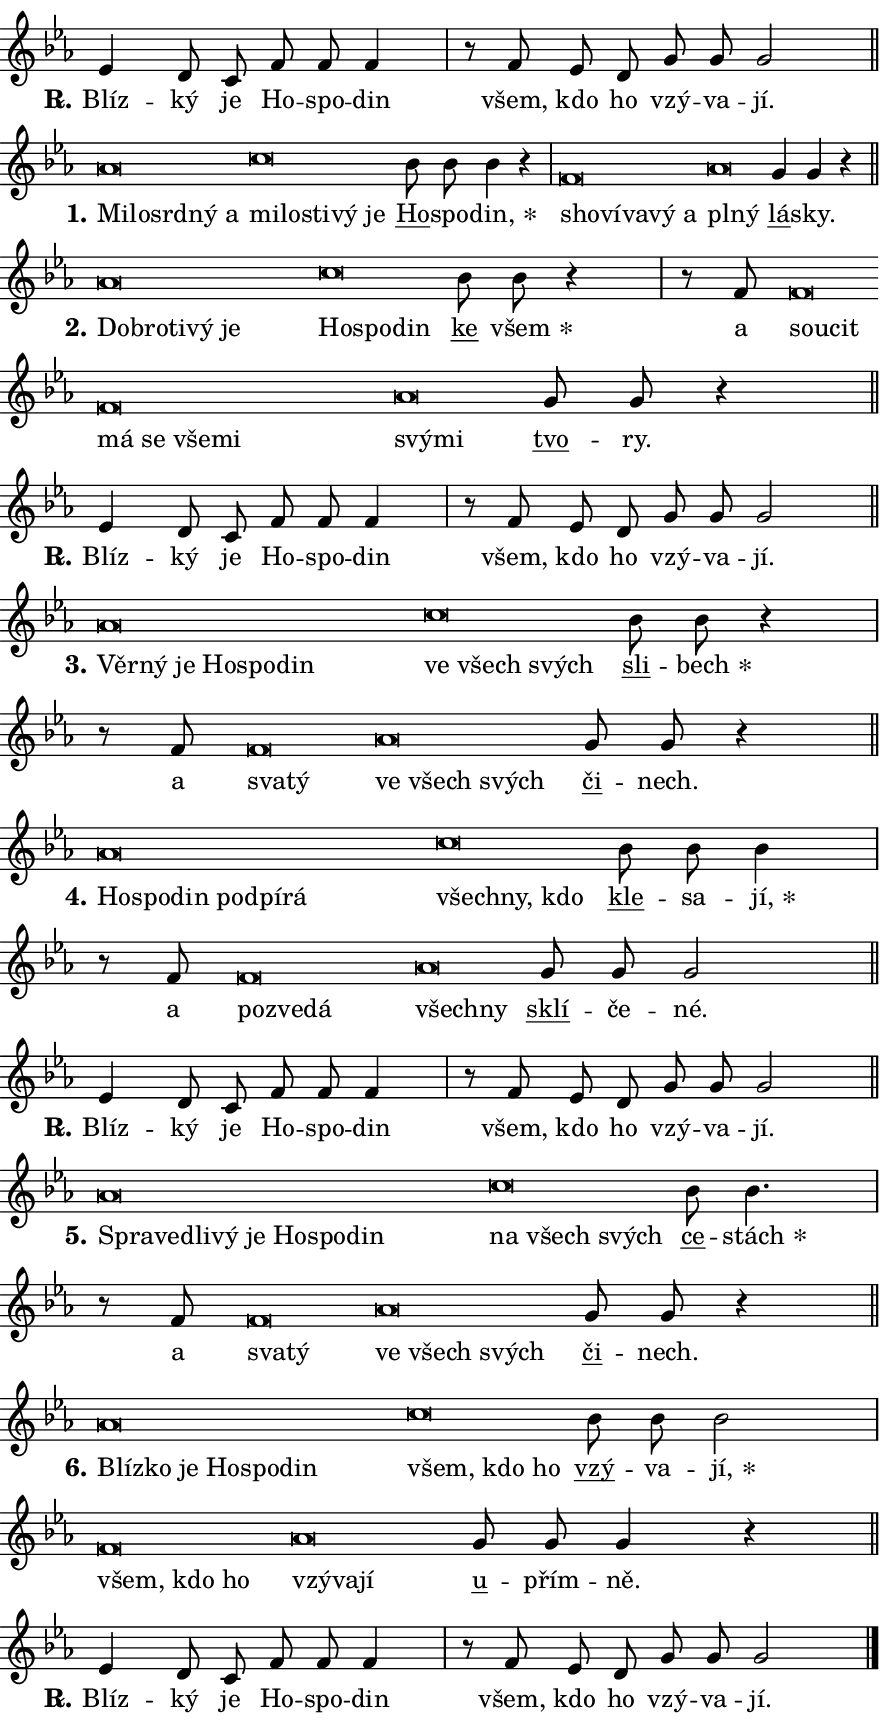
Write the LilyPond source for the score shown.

\version "2.24.0"
\header { tagline = "" }
\paper {
  indent = 0\cm
  top-margin = 0\cm
  right-margin = 0.13\cm % to fit lyric hyphens
  bottom-margin = 0\cm
  left-margin = 0\cm
  paper-width = 15\cm
  page-breaking = #ly:one-page-breaking
  system-system-spacing.basic-distance = #11
  score-system-spacing.basic-distance = #11
  ragged-last = ##f
}


%% Author: Thomas Morley
%% https://lists.gnu.org/archive/html/lilypond-user/2020-05/msg00002.html
#(define (line-position grob)
"Returns position of @var[grob} in current system:
   @code{'start}, if at first time-step
   @code{'end}, if at last time-step
   @code{'middle} otherwise
"
  (let* ((col (ly:item-get-column grob))
         (ln (ly:grob-object col 'left-neighbor))
         (rn (ly:grob-object col 'right-neighbor))
         (col-to-check-left (if (ly:grob? ln) ln col))
         (col-to-check-right (if (ly:grob? rn) rn col))
         (break-dir-left
           (and
             (ly:grob-property col-to-check-left 'non-musical #f)
             (ly:item-break-dir col-to-check-left)))
         (break-dir-right
           (and
             (ly:grob-property col-to-check-right 'non-musical #f)
             (ly:item-break-dir col-to-check-right))))
        (cond ((eqv? 1 break-dir-left) 'start)
              ((eqv? -1 break-dir-right) 'end)
              (else 'middle))))

#(define (tranparent-at-line-position vctor)
  (lambda (grob)
  "Relying on @code{line-position} select the relevant enry from @var{vctor}.
Used to determine transparency,"
    (case (line-position grob)
      ((end) (not (vector-ref vctor 0)))
      ((middle) (not (vector-ref vctor 1)))
      ((start) (not (vector-ref vctor 2))))))

noteHeadBreakVisibility =
#(define-music-function (break-visibility)(vector?)
"Makes @code{NoteHead}s transparent relying on @var{break-visibility}"
#{
  \override NoteHead.transparent =
    #(tranparent-at-line-position break-visibility)
#})

#(define delete-ledgers-for-transparent-note-heads
  (lambda (grob)
    "Reads whether a @code{NoteHead} is transparent.
If so this @code{NoteHead} is removed from @code{'note-heads} from
@var{grob}, which is supposed to be @code{LedgerLineSpanner}.
As a result ledgers are not printed for this @code{NoteHead}"
    (let* ((nhds-array (ly:grob-object grob 'note-heads))
           (nhds-list
             (if (ly:grob-array? nhds-array)
                 (ly:grob-array->list nhds-array)
                 '()))
           ;; Relies on the transparent-property being done before
           ;; Staff.LedgerLineSpanner.after-line-breaking is executed.
           ;; This is fragile ...
           (to-keep
             (remove
               (lambda (nhd)
                 (ly:grob-property nhd 'transparent #f))
               nhds-list)))
      ;; TODO find a better method to iterate over grob-arrays, similiar
      ;; to filter/remove etc for lists
      ;; For now rebuilt from scratch
      (set! (ly:grob-object grob 'note-heads)  '())
      (for-each
        (lambda (nhd)
          (ly:pointer-group-interface::add-grob grob 'note-heads nhd))
        to-keep))))

squashNotes = {
  \override NoteHead.X-extent = #'(-0.2 . 0.2)
  \override NoteHead.Y-extent = #'(-0.75 . 0)
  \override NoteHead.stencil =
    #(lambda (grob)
       (let ((pos (ly:grob-property grob 'staff-position)))
         (begin
           (if (< pos -7) (display "ERROR: Lower brevis then expected\n") (display ""))
           (if (<= pos -6) ly:text-interface::print ly:note-head::print))))
}
unSquashNotes = {
  \revert NoteHead.X-extent
  \revert NoteHead.Y-extent
  \revert NoteHead.stencil
}

hideNotes = \noteHeadBreakVisibility #begin-of-line-visible
unHideNotes = \noteHeadBreakVisibility #all-visible

% work-around for resetting accidentals
% https://lilypond.org/doc/v2.23/Documentation/notation/displaying-rhythms#unmetered-music
cadenzaMeasure = {
  \cadenzaOff
  \partial 1024 s1024
  \cadenzaOn
}

#(define-markup-command (accent layout props text) (markup?)
  "Underline accented syllable"
  (interpret-markup layout props
    #{\markup \override #'(offset . 4.3) \underline { #text }#}))

responsum = \markup \concat {
  "R" \hspace #-1.05 \path #0.1 #'((moveto 0 0.07) (lineto 0.9 0.8)) \hspace #0.05 "."
}

spaceSize = #0.6828661417322834 % exact space size for TeX Gyre Schola

\layout {
  \context {
    \Staff
    \remove "Time_signature_engraver"
    \override LedgerLineSpanner.after-line-breaking = #delete-ledgers-for-transparent-note-heads
  }
  \context {
    \Lyrics {
      \override LyricSpace.minimum-distance = \spaceSize
      \override LyricText.font-name = #"TeX Gyre Schola"
      \override LyricText.font-size = 1
      \override StanzaNumber.font-name = #"TeX Gyre Schola Bold"
      \override StanzaNumber.font-size = 1
    }
  }
  \context {
    \Score 
    \override NoteHead.text =
      #(lambda (grob) 
        (let ((pos (ly:grob-property grob 'staff-position)))
          #{\markup {
            \combine
              \halign #-0.55 \raise #(if (= pos -6) 0 0.5) \override #'(thickness . 2) \draw-line #'(3.2 . 0)
              \musicglyph "noteheads.sM1"
          }#}))
  }
}

% magnetic-lyrics.ily
%
%   written by
%     Jean Abou Samra <jean@abou-samra.fr>
%     Werner Lemberg <wl@gnu.org>
%
%   adapted by
%     Jiri Hon <jiri.hon@gmail.com>
%
% Version 2022-Apr-15

% https://www.mail-archive.com/lilypond-user@gnu.org/msg149350.html

#(define (Left_hyphen_pointer_engraver context)
   "Collect syllable-hyphen-syllable occurrences in lyrics and store
them in properties.  This engraver only looks to the left.  For
example, if the lyrics input is @code{foo -- bar}, it does the
following.

@itemize @bullet
@item
Set the @code{text} property of the @code{LyricHyphen} grob between
@q{foo} and @q{bar} to @code{foo}.

@item
Set the @code{left-hyphen} property of the @code{LyricText} grob with
text @q{foo} to the @code{LyricHyphen} grob between @q{foo} and
@q{bar}.
@end itemize

Use this auxiliary engraver in combination with the
@code{lyric-@/text::@/apply-@/magnetic-@/offset!} hook."
   (let ((hyphen #f)
         (text #f))
     (make-engraver
      (acknowledgers
       ((lyric-syllable-interface engraver grob source-engraver)
        (set! text grob)))
      (end-acknowledgers
       ((lyric-hyphen-interface engraver grob source-engraver)
        ;(when (not (grob::has-interface grob 'lyric-space-interface))
          (set! hyphen grob)));)
      ((stop-translation-timestep engraver)
       (when (and text hyphen)
         (ly:grob-set-object! text 'left-hyphen hyphen))
       (set! text #f)
       (set! hyphen #f)))))

#(define (lyric-text::apply-magnetic-offset! grob)
   "If the space between two syllables is less than the value in
property @code{LyricText@/.details@/.squash-threshold}, move the right
syllable to the left so that it gets concatenated with the left
syllable.

Use this function as a hook for
@code{LyricText@/.after-@/line-@/breaking} if the
@code{Left_@/hyphen_@/pointer_@/engraver} is active."
   (let ((hyphen (ly:grob-object grob 'left-hyphen #f)))
     (when hyphen
       (let ((left-text (ly:spanner-bound hyphen LEFT)))
         (when (grob::has-interface left-text 'lyric-syllable-interface)
           (let* ((common (ly:grob-common-refpoint grob left-text X))
                  (this-x-ext (ly:grob-extent grob common X))
                  (left-x-ext
                   (begin
                     ;; Trigger magnetism for left-text.
                     (ly:grob-property left-text 'after-line-breaking)
                     (ly:grob-extent left-text common X)))
                  ;; `delta` is the gap width between two syllables.
                  (delta (- (interval-start this-x-ext)
                            (interval-end left-x-ext)))
                  (details (ly:grob-property grob 'details))
                  (threshold (assoc-get 'squash-threshold details 0.2)))
             (when (< delta threshold)
               (let* (;; We have to manipulate the input text so that
                      ;; ligatures crossing syllable boundaries are not
                      ;; disabled.  For languages based on the Latin
                      ;; script this is essentially a beautification.
                      ;; However, for non-Western scripts it can be a
                      ;; necessity.
                      (lt (ly:grob-property left-text 'text))
                      (rt (ly:grob-property grob 'text))
                      (is-space (grob::has-interface hyphen 'lyric-space-interface))
                      (space (if is-space " " ""))
                      (extra-delta (if is-space spaceSize 0))
                      ;; Append new syllable.
                      (ltrt-space (if (and (string? lt) (string? rt))
                                (string-append lt space rt)
                                (make-concat-markup (list lt space rt))))
                      ;; Right-align `ltrt` to the right side.
                      (ltrt-space-markup (grob-interpret-markup
                               grob
                               (make-translate-markup
                                (cons (interval-length this-x-ext) 0)
                                (make-right-align-markup ltrt-space)))))
                 (begin
                   ;; Don't print `left-text`.
                   (ly:grob-set-property! left-text 'stencil #f)
                   ;; Set text and stencil (which holds all collected
                   ;; syllables so far) and shift it to the left.
                   (ly:grob-set-property! grob 'text ltrt-space)
                   (ly:grob-set-property! grob 'stencil ltrt-space-markup)
                   (ly:grob-translate-axis! grob (- (- delta extra-delta)) X))))))))))


#(define (lyric-hyphen::displace-bounds-first grob)
   ;; Make very sure this callback isn't triggered too early.
   (let ((left (ly:spanner-bound grob LEFT))
         (right (ly:spanner-bound grob RIGHT)))
     (ly:grob-property left 'after-line-breaking)
     (ly:grob-property right 'after-line-breaking)
     (ly:lyric-hyphen::print grob)))

squashThreshold = #0.4

\layout {
  \context {
    \Lyrics
    \consists #Left_hyphen_pointer_engraver
    \override LyricText.after-line-breaking =
      #lyric-text::apply-magnetic-offset!
    \override LyricHyphen.stencil = #lyric-hyphen::displace-bounds-first
    \override LyricText.details.squash-threshold = \squashThreshold
    \override LyricHyphen.minimum-distance = 0
    \override LyricHyphen.minimum-length = \squashThreshold
  }
}

squashText = \override LyricText.details.squash-threshold = 9999
unSquashText = \override LyricText.details.squash-threshold = \squashThreshold

leftText = \override LyricText.self-alignment-X = #LEFT
unLeftText = \revert LyricText.self-alignment-X

starOffset = #(lambda (grob) 
                (let ((x_offset (ly:self-alignment-interface::aligned-on-x-parent grob)))
                  (if (= x_offset 0) 0 (+ x_offset 1.2))))

star = #(define-music-function (syllable)(string?)
"Append star separator at the end of a syllable"
#{
  \once \override LyricText.X-offset = #starOffset
  \lyricmode { \markup {
    #syllable
    \override #'((font-name . "TeX Gyre Schola Bold")) \hspace #0.2 \lower #0.65 \larger "*"
  } }
#})

starAccent = #(define-music-function (syllable)(string?)
"Append star separator at the end of a syllable and make accent"
#{
  \once \override LyricText.X-offset = #starOffset
  \lyricmode { \markup {
    \accent #syllable
    \override #'((font-name . "TeX Gyre Schola Bold")) \hspace #0.2 \lower #0.65 \larger "*"
  } }
#})

breath = #(define-music-function (syllable)(string?)
"Append breathing indicator at the end of a syllable"
#{
  \lyricmode { \markup { #syllable "+" } }
#})

optionalBreath = #(define-music-function (syllable)(string?)
"Append optional breathing indicator at the end of a syllable"
#{
  \lyricmode { \markup { #syllable "(+)" } }
#})


\score {
    <<
        \new Voice = "melody" { \cadenzaOn \key es \major \relative { es'4 d8 c f f f4 \cadenzaMeasure \bar "|" r8 f es d \bar "" g g g2 \cadenzaMeasure \bar "||" \break } }
        \new Lyrics \lyricsto "melody" { \lyricmode { \set stanza = \responsum
Blíz -- ký je Ho -- spo -- din všem, kdo ho vzý -- va -- jí. } }
    >>
    \layout {}
}

\score {
    <<
        \new Voice = "melody" { \cadenzaOn \key es \major \relative { \squashNotes as'\breve*1/16 \hideNotes \breve*1/16 \bar "" \breve*1/16 \bar "" \breve*1/16 \breve*1/16 \bar "" \unHideNotes \unSquashNotes \squashNotes c\breve*1/16 \hideNotes \breve*1/16 \bar "" \breve*1/16 \bar "" \breve*1/16 \breve*1/16 \bar "" \unHideNotes \unSquashNotes \bar "" bes8 bes bes4 r \cadenzaMeasure \bar "|" \squashNotes f\breve*1/16 \hideNotes \breve*1/16 \bar "" \breve*1/16 \bar "" \breve*1/16 \breve*1/16 \bar "" \unHideNotes \unSquashNotes \squashNotes as\breve*1/16 \hideNotes \breve*1/16 \bar "" \unHideNotes \unSquashNotes \bar "" g4 g r \cadenzaMeasure \bar "||" \break } }
        \new Lyrics \lyricsto "melody" { \lyricmode { \set stanza = "1."
\leftText Mi -- \squashText lo -- srd -- ný a \unSquashText mi -- \squashText lo -- sti -- vý je \unLeftText \unSquashText \markup \accent Ho -- spo -- \star din, \leftText sho -- \squashText ví -- va -- vý a \unSquashText pl -- \squashText ný \unLeftText \unSquashText \markup \accent lá -- sky. } }
    >>
    \layout {}
}

\score {
    <<
        \new Voice = "melody" { \cadenzaOn \key es \major \relative { \squashNotes as'\breve*1/16 \hideNotes \breve*1/16 \bar "" \breve*1/16 \bar "" \breve*1/16 \breve*1/16 \bar "" \unHideNotes \unSquashNotes \squashNotes c\breve*1/16 \hideNotes \breve*1/16 \breve*1/16 \bar "" \unHideNotes \unSquashNotes \bar "" bes8 bes r4 \cadenzaMeasure \bar "|" r8 f \squashNotes f\breve*1/16 \hideNotes \breve*1/16 \bar "" \breve*1/16 \bar "" \breve*1/16 \bar "" \breve*1/16 \breve*1/16 \bar "" \unHideNotes \unSquashNotes \squashNotes as\breve*1/16 \hideNotes \breve*1/16 \bar "" \unHideNotes \unSquashNotes \bar "" g8 g r4 \cadenzaMeasure \bar "||" \break } }
        \new Lyrics \lyricsto "melody" { \lyricmode { \set stanza = "2."
\leftText Dob -- \squashText ro -- ti -- vý je \unSquashText Ho -- \squashText spo -- din \unLeftText \unSquashText \markup \accent ke \star všem a \leftText sou -- \squashText cit má se vše -- mi \unSquashText svý -- \squashText mi \unLeftText \unSquashText \markup \accent tvo -- ry. } }
    >>
    \layout {}
}

\score {
    <<
        \new Voice = "melody" { \cadenzaOn \key es \major \relative { es'4 d8 c f f f4 \cadenzaMeasure \bar "|" r8 f es d \bar "" g g g2 \cadenzaMeasure \bar "||" \break } }
        \new Lyrics \lyricsto "melody" { \lyricmode { \set stanza = \responsum
Blíz -- ký je Ho -- spo -- din všem, kdo ho vzý -- va -- jí. } }
    >>
    \layout {}
}

\score {
    <<
        \new Voice = "melody" { \cadenzaOn \key es \major \relative { \squashNotes as'\breve*1/16 \hideNotes \breve*1/16 \bar "" \breve*1/16 \bar "" \breve*1/16 \bar "" \breve*1/16 \breve*1/16 \bar "" \unHideNotes \unSquashNotes \squashNotes c\breve*1/16 \hideNotes \breve*1/16 \breve*1/16 \bar "" \unHideNotes \unSquashNotes \bar "" bes8 bes r4 \cadenzaMeasure \bar "|" r8 f \squashNotes f\breve*1/16 \hideNotes \breve*1/16 \bar "" \unHideNotes \unSquashNotes \squashNotes as\breve*1/16 \hideNotes \breve*1/16 \breve*1/16 \bar "" \unHideNotes \unSquashNotes \bar "" g8 g r4 \cadenzaMeasure \bar "||" \break } }
        \new Lyrics \lyricsto "melody" { \lyricmode { \set stanza = "3."
\leftText Věr -- \squashText ný je Ho -- spo -- din \unSquashText ve \squashText všech svých \unLeftText \unSquashText \markup \accent sli -- \star bech a \leftText sva -- \squashText tý \unSquashText ve \squashText všech svých \unLeftText \unSquashText \markup \accent či -- nech. } }
    >>
    \layout {}
}

\score {
    <<
        \new Voice = "melody" { \cadenzaOn \key es \major \relative { \squashNotes as'\breve*1/16 \hideNotes \breve*1/16 \bar "" \breve*1/16 \bar "" \breve*1/16 \bar "" \breve*1/16 \breve*1/16 \bar "" \unHideNotes \unSquashNotes \squashNotes c\breve*1/16 \hideNotes \breve*1/16 \breve*1/16 \bar "" \unHideNotes \unSquashNotes \bar "" bes8 bes bes4 \cadenzaMeasure \bar "|" r8 f \squashNotes f\breve*1/16 \hideNotes \breve*1/16 \breve*1/16 \bar "" \unHideNotes \unSquashNotes \squashNotes as\breve*1/16 \hideNotes \breve*1/16 \bar "" \unHideNotes \unSquashNotes \bar "" g8 g g2 \cadenzaMeasure \bar "||" \break } }
        \new Lyrics \lyricsto "melody" { \lyricmode { \set stanza = "4."
\leftText Ho -- \squashText spo -- din pod -- pí -- rá \unSquashText všech -- \squashText ny, kdo \unLeftText \unSquashText \markup \accent kle -- sa -- \star jí, a \leftText po -- \squashText zve -- dá \unSquashText všech -- \squashText ny \unLeftText \unSquashText \markup \accent sklí -- če -- né. } }
    >>
    \layout {}
}

\score {
    <<
        \new Voice = "melody" { \cadenzaOn \key es \major \relative { es'4 d8 c f f f4 \cadenzaMeasure \bar "|" r8 f es d \bar "" g g g2 \cadenzaMeasure \bar "||" \break } }
        \new Lyrics \lyricsto "melody" { \lyricmode { \set stanza = \responsum
Blíz -- ký je Ho -- spo -- din všem, kdo ho vzý -- va -- jí. } }
    >>
    \layout {}
}

\score {
    <<
        \new Voice = "melody" { \cadenzaOn \key es \major \relative { \squashNotes as'\breve*1/16 \hideNotes \breve*1/16 \bar "" \breve*1/16 \bar "" \breve*1/16 \bar "" \breve*1/16 \bar "" \breve*1/16 \bar "" \breve*1/16 \breve*1/16 \bar "" \unHideNotes \unSquashNotes \squashNotes c\breve*1/16 \hideNotes \breve*1/16 \breve*1/16 \bar "" \unHideNotes \unSquashNotes \bar "" bes8 bes4. \cadenzaMeasure \bar "|" r8 f \squashNotes f\breve*1/16 \hideNotes \breve*1/16 \bar "" \unHideNotes \unSquashNotes \squashNotes as\breve*1/16 \hideNotes \breve*1/16 \breve*1/16 \bar "" \unHideNotes \unSquashNotes \bar "" g8 g r4 \cadenzaMeasure \bar "||" \break } }
        \new Lyrics \lyricsto "melody" { \lyricmode { \set stanza = "5."
\leftText Spra -- \squashText ve -- dli -- vý je Ho -- spo -- din \unSquashText na \squashText všech svých \unLeftText \unSquashText \markup \accent ce -- \star stách a \leftText sva -- \squashText tý \unSquashText ve \squashText všech svých \unLeftText \unSquashText \markup \accent či -- nech. } }
    >>
    \layout {}
}

\score {
    <<
        \new Voice = "melody" { \cadenzaOn \key es \major \relative { \squashNotes as'\breve*1/16 \hideNotes \breve*1/16 \bar "" \breve*1/16 \bar "" \breve*1/16 \bar "" \breve*1/16 \breve*1/16 \bar "" \unHideNotes \unSquashNotes \squashNotes c\breve*1/16 \hideNotes \breve*1/16 \breve*1/16 \bar "" \unHideNotes \unSquashNotes \bar "" bes8 bes bes2 \cadenzaMeasure \bar "|" \squashNotes f\breve*1/16 \hideNotes \breve*1/16 \breve*1/16 \bar "" \unHideNotes \unSquashNotes \squashNotes as\breve*1/16 \hideNotes \breve*1/16 \breve*1/16 \bar "" \unHideNotes \unSquashNotes \bar "" g8 g g4 r \cadenzaMeasure \bar "||" \break } }
        \new Lyrics \lyricsto "melody" { \lyricmode { \set stanza = "6."
\leftText Blíz -- \squashText ko je Ho -- spo -- din \unSquashText všem, \squashText kdo ho \unLeftText \unSquashText \markup \accent vzý -- va -- \star jí, \leftText všem, \squashText kdo ho \unSquashText vzý -- \squashText va -- jí \unLeftText \unSquashText \markup \accent u -- přím -- ně. } }
    >>
    \layout {}
}

\score {
    <<
        \new Voice = "melody" { \cadenzaOn \key es \major \relative { es'4 d8 c f f f4 \cadenzaMeasure \bar "|" r8 f es d \bar "" g g g2 \cadenzaMeasure \bar "||" \break } \bar "|." }
        \new Lyrics \lyricsto "melody" { \lyricmode { \set stanza = \responsum
Blíz -- ký je Ho -- spo -- din všem, kdo ho vzý -- va -- jí. } }
    >>
    \layout {}
}
